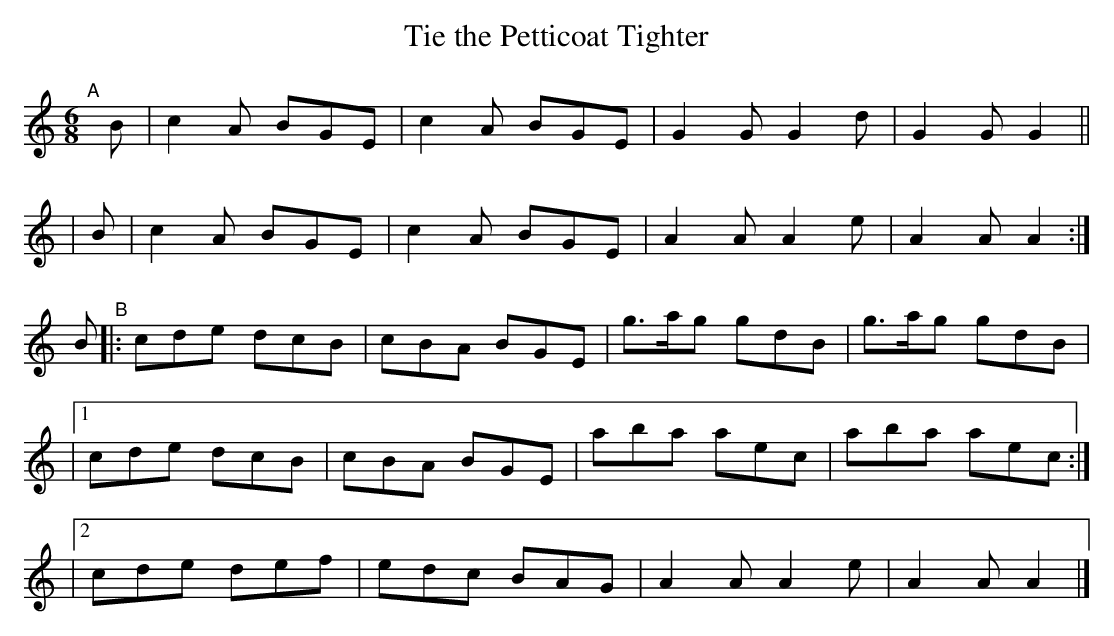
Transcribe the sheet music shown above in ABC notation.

X:1
T: Tie the Petticoat Tighter
M: 6/8
L: 1/8
K: Am
"^A"[|]\
  B | c2A BGE | c2A BGE | G2G G2d | G2G G2 ||
| B | c2A BGE | c2A BGE | A2A A2e | A2A A2 :|
B "^B"\
|:  cde dcB | cBA BGE | g>ag gdB | g>ag gdB |
|[1 cde dcB | cBA BGE | aba  aec | aba  aec :|
|[2 cde def | edc BAG | A2A  A2e | A2A  A2  |]
